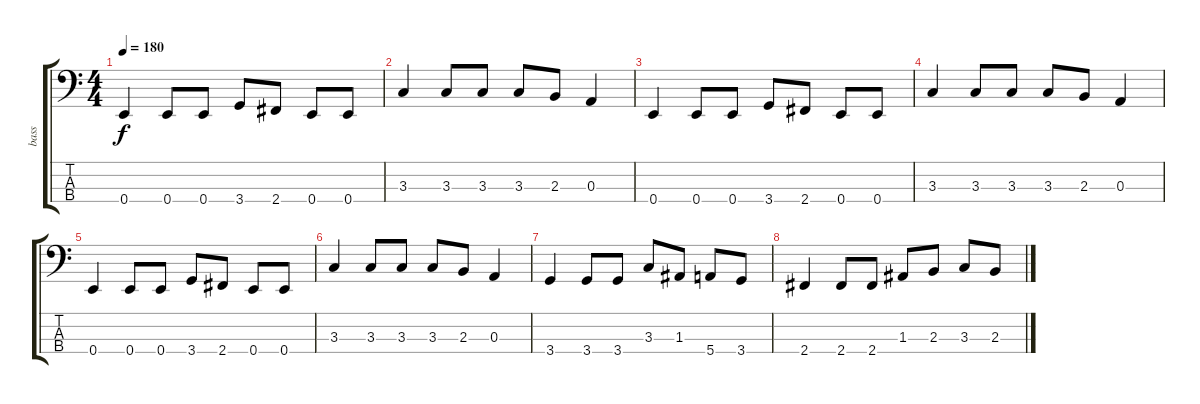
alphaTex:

\track ("bass" "bass") {instrument electricbasspick}
\staff {score tabs}
\tuning (G2 D2 A1 E1) {hide}
\ts (4 4)
\tempo 180
\clef f4
\ks c
0.4.4{dy f} 0.4.8 0.4.8 3.4.8 2.4.8 0.4.8 0.4.8 |
3.3.4 3.3.8 3.3.8 3.3.8 2.3.8 0.3.4 |
0.4.4 0.4.8 0.4.8 3.4.8 2.4.8 0.4.8 0.4.8 |
3.3.4 3.3.8 3.3.8 3.3.8 2.3.8 0.3.4 |
0.4.4 0.4.8 0.4.8 3.4.8 2.4.8 0.4.8 0.4.8 |
3.3.4 3.3.8 3.3.8 3.3.8 2.3.8 0.3.4 |
3.4.4 3.4.8 3.4.8 3.3.8 1.3.8 5.4.8 3.4.8 |
2.4.4 2.4.8 2.4.8 1.3.8 2.3.8 3.3.8 2.3.8
